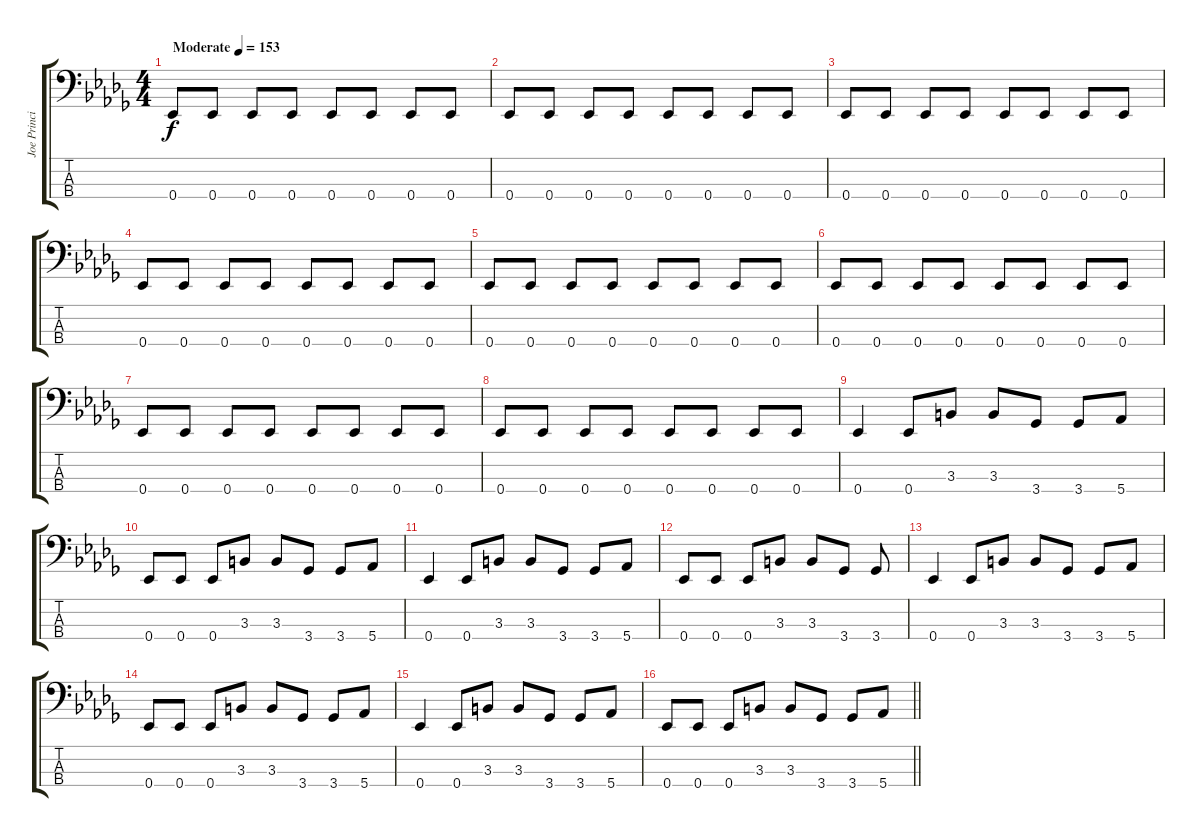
\track ("Joe Principe" "Joe Princi") {instrument electricbasspick}
\staff {score tabs}
\tuning (Gb2 Db2 Ab1 Eb1) {hide}
\ts (4 4)
\tempo (153 "Moderate")
\clef f4
\ks db
0.4.8{dy f instrument electricbasspick} 0.4.8 0.4.8 0.4.8 0.4.8 0.4.8 0.4.8 0.4.8 |
0.4.8 0.4.8 0.4.8 0.4.8 0.4.8 0.4.8 0.4.8 0.4.8 |
0.4.8 0.4.8 0.4.8 0.4.8 0.4.8 0.4.8 0.4.8 0.4.8 |
0.4.8 0.4.8 0.4.8 0.4.8 0.4.8 0.4.8 0.4.8 0.4.8 |
0.4.8 0.4.8 0.4.8 0.4.8 0.4.8 0.4.8 0.4.8 0.4.8 |
0.4.8 0.4.8 0.4.8 0.4.8 0.4.8 0.4.8 0.4.8 0.4.8 |
0.4.8 0.4.8 0.4.8 0.4.8 0.4.8 0.4.8 0.4.8 0.4.8 |
0.4.8 0.4.8 0.4.8 0.4.8 0.4.8 0.4.8 0.4.8 0.4.8 |
0.4.4 0.4.8 3.3.8 3.3.8 3.4.8 3.4.8 5.4.8 |
0.4.8 0.4.8 0.4.8 3.3.8 3.3.8 3.4.8 3.4.8 5.4.8 |
0.4.4 0.4.8 3.3.8 3.3.8 3.4.8 3.4.8 5.4.8 |
0.4.8 0.4.8 0.4.8 3.3.8 3.3.8 3.4.8 3.4.8 |
0.4.4 0.4.8 3.3.8 3.3.8 3.4.8 3.4.8 5.4.8 |
0.4.8 0.4.8 0.4.8 3.3.8 3.3.8 3.4.8 3.4.8 5.4.8 |
0.4.4 0.4.8 3.3.8 3.3.8 3.4.8 3.4.8 5.4.8 |
\barLineRight lightlight
0.4.8 0.4.8 0.4.8 3.3.8 3.3.8 3.4.8 3.4.8 5.4.8
